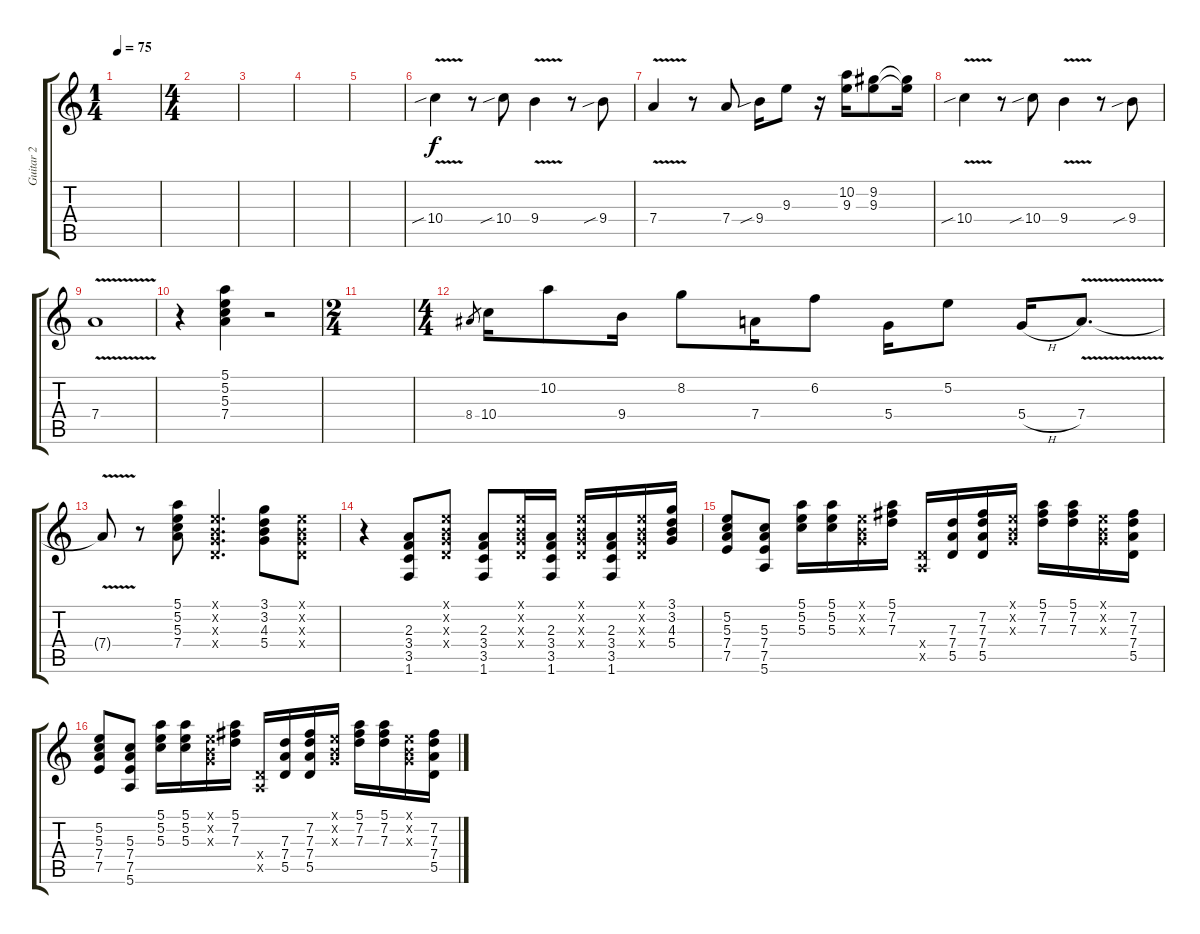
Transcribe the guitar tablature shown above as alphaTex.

\track ("Guitar 2" "Guitar 2") {instrument electricguitarjazz}
\staff {score tabs}
\tuning (E4 B3 G3 D3 A2 E2) {hide}
\ts (1 4)
\tempo 75
\clef g2
\ks c
|
\ts (4 4)
|
|
|
|
10.4{v sib}.4 r.8 10.4{sib}.8 9.4{v}.4 r.8 9.4{sib}.8 |
7.4{v}.4 r.8 7.4.8 9.4{sib}.16 9.3.8 r.16 (10.2 9.3).16 (9.2 9.3).8 (9.2{t} 9.3{t}).16 |
10.4{v sib}.4 r.8 10.4{sib}.8 9.4{v}.4 r.8 9.4{sib}.8 |
7.4{v}.1 |
r.4 (5.1 5.2 5.3 7.4).4 r.2 |
\ts (2 4)
|
\ts (4 4)
8.4.8{gr} 10.4.16 10.2.8 9.4.16 8.2.8 7.4.16 6.2.8 5.4.16 5.2.8 5.4{h}.16 7.4{v}.8{d} |
7.4{t}.8 r.8 (5.1 5.2 5.3 7.4).8 (0.1{x} 0.2{x} 0.3{x} 0.4{x}).4{d} (3.1 3.2 4.3 5.4).8 (0.1{x} 0.2{x} 0.3{x} 0.4{x}).8 |
r.4 (2.3 3.4 3.5 1.6).8 (0.1{x} 0.2{x} 0.3{x} 0.4{x}).8 (2.3 3.4 3.5 1.6).8 (0.1{x} 0.2{x} 0.3{x} 0.4{x}).16 (2.3 3.4 3.5 1.6).16 (0.1{x} 0.2{x} 0.3{x} 0.4{x}).16 (2.3 3.4 3.5 1.6).16 (0.1{x} 0.2{x} 0.3{x} 0.4{x}).16 (3.1 3.2 4.3 5.4).16 |
(5.2 5.3 7.4 7.5).8 (5.3 7.4 7.5 5.6).8 (5.1 5.2 5.3).16 (5.1 5.2 5.3).16 (0.1{x} 0.2{x} 0.3{x}).16 (5.1 7.2 7.3).16 (0.4{x} 0.5{x}).16 (7.3 7.4 5.5).16 (7.2 7.3 7.4 5.5).16 (0.1{x} 0.2{x} 0.3{x}).16 (5.1 7.2 7.3).16 (5.1 7.2 7.3).16 (0.1{x} 0.2{x} 0.3{x}).16 (7.2 7.3 7.4 5.5).16 |
(5.2 5.3 7.4 7.5).8 (5.3 7.4 7.5 5.6).8 (5.1 5.2 5.3).16 (5.1 5.2 5.3).16 (0.1{x} 0.2{x} 0.3{x}).16 (5.1 7.2 7.3).16 (0.4{x} 0.5{x}).16 (7.3 7.4 5.5).16 (7.2 7.3 7.4 5.5).16 (0.1{x} 0.2{x} 0.3{x}).16 (5.1 7.2 7.3).16 (5.1 7.2 7.3).16 (0.1{x} 0.2{x} 0.3{x}).16 (7.2 7.3 7.4 5.5).16
